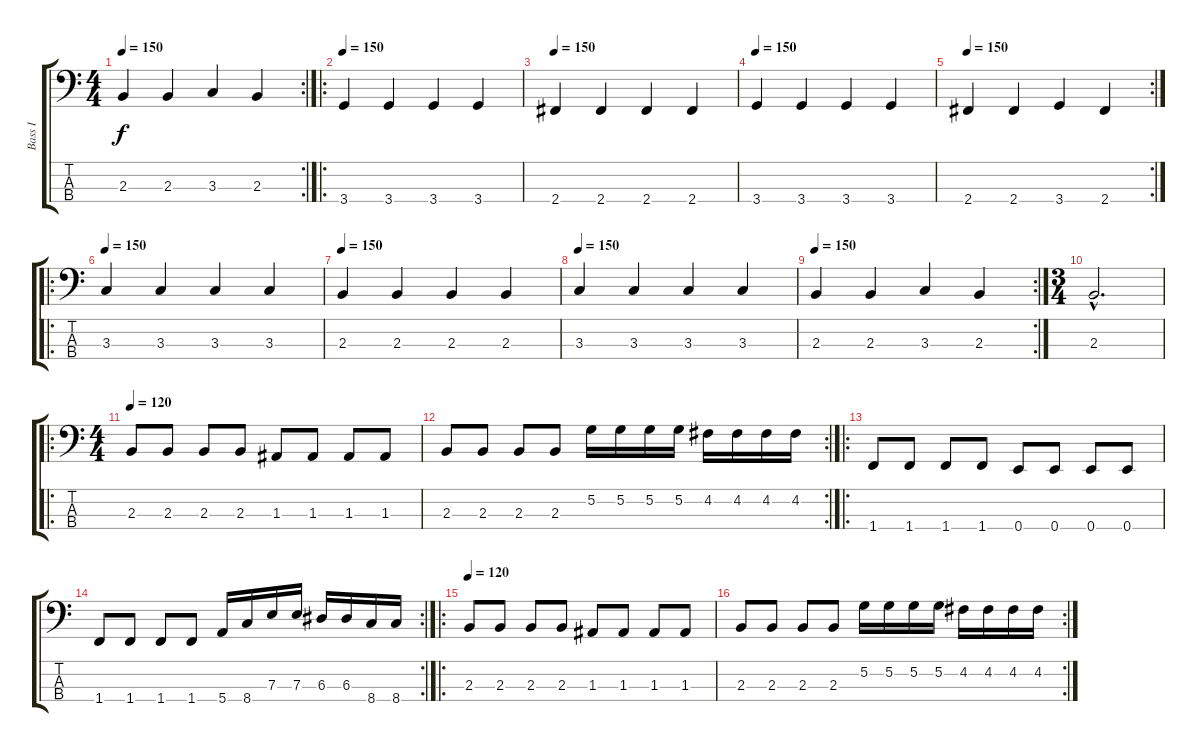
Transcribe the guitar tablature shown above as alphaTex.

\track ("Bass I" "Bass I") {instrument electricbassfinger}
\staff {score tabs}
\tuning (G2 D2 A1 E1) {hide}
\rc 2
\ts (4 4)
\tempo 150
\clef f4
\ks c
2.3.4{dy f} 2.3.4 3.3.4 2.3.4 |
\ro
\tempo 150
3.4.4 3.4.4 3.4.4 3.4.4 |
\tempo 150
2.4.4 2.4.4 2.4.4 2.4.4 |
\tempo 150
3.4.4 3.4.4 3.4.4 3.4.4 |
\rc 2
\tempo 150
2.4.4 2.4.4 3.4.4 2.4.4 |
\ro
\tempo 150
3.3.4 3.3.4 3.3.4 3.3.4 |
\tempo 150
2.3.4 2.3.4 2.3.4 2.3.4 |
\tempo 150
3.3.4 3.3.4 3.3.4 3.3.4 |
\rc 2
\tempo 150
2.3.4 2.3.4 3.3.4 2.3.4 |
\ts (3 4)
2.3{hac}.2{d} |
\ro
\ts (4 4)
\tempo 120
2.3.8 2.3.8 2.3.8 2.3.8 1.3.8 1.3.8 1.3.8 1.3.8 |
\rc 2
2.3.8 2.3.8 2.3.8 2.3.8 5.2.16 5.2.16 5.2.16 5.2.16 4.2.16 4.2.16 4.2.16 4.2.16 |
\ro
1.4.8 1.4.8 1.4.8 1.4.8 0.4.8 0.4.8 0.4.8 0.4.8 |
\rc 2
1.4.8 1.4.8 1.4.8 1.4.8 5.4.16 8.4.16 7.3.16 7.3.16 6.3.16 6.3.16 8.4.16 8.4.16 |
\ro
\tempo 120
2.3.8 2.3.8 2.3.8 2.3.8 1.3.8 1.3.8 1.3.8 1.3.8 |
\rc 2
2.3.8 2.3.8 2.3.8 2.3.8 5.2.16 5.2.16 5.2.16 5.2.16 4.2.16 4.2.16 4.2.16 4.2.16
